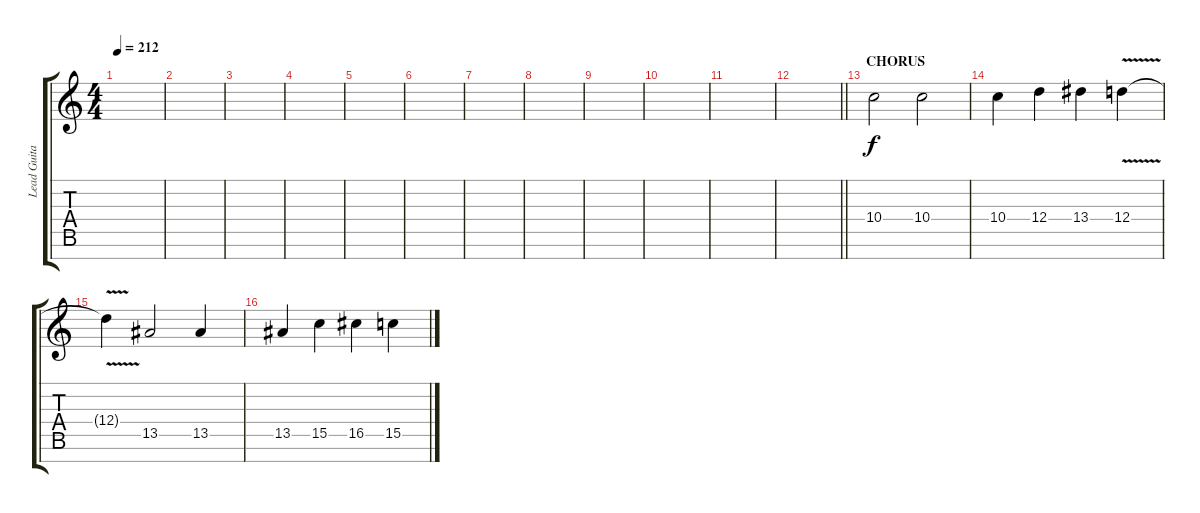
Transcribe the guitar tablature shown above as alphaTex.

\track ("Lead Guitar" "Lead Guita") {instrument distortionguitar}
\staff {score tabs}
\tuning (E4 B3 G3 D3 A2 E2 B1) {hide}
\ts (4 4)
\tempo 212
\clef g2
\ks c
|
|
|
|
|
|
|
|
|
|
|
\barLineRight lightlight
|
\section ("" "CHORUS")
10.4.2 10.4.2 |
10.4.4 12.4.4 13.4.4 12.4{v}.4 |
12.4{t}.4 13.5.2 13.5.4 |
13.5.4 15.5.4 16.5.4 15.5.4
